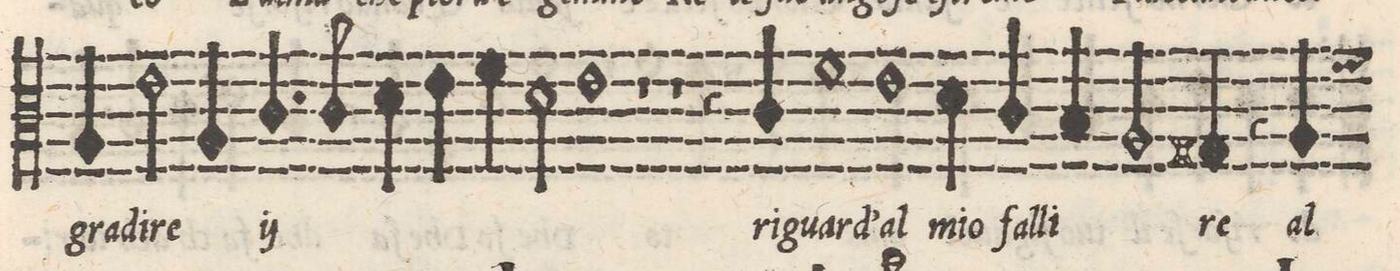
**kern	**text
*I"TENORE	*
*clefC3	*
*k[]	*
*met(C|)	*
*M2/1	*
4A/	gra-
2e\	-di-
=20-	=20-
4A/	-re
*	*ij
4.c/	Piac-
8c/	-cia-
4d\	-ti an-
4e\	-cor
4f\	gra-
2d\	-di-
=21-	=21-
1e	-re
*	*Xij
1r	.
=22-	=22-
1r	.
4r	.
4c/	ri-
1f\	-guar-
=23-	=23-
1e	-d'al
4d\	mio
4c/	fal-
=24-	=24-
4B/	-li-
2A/	.
4G#X/	-re
4r	.
4A/	al
*-	*-
